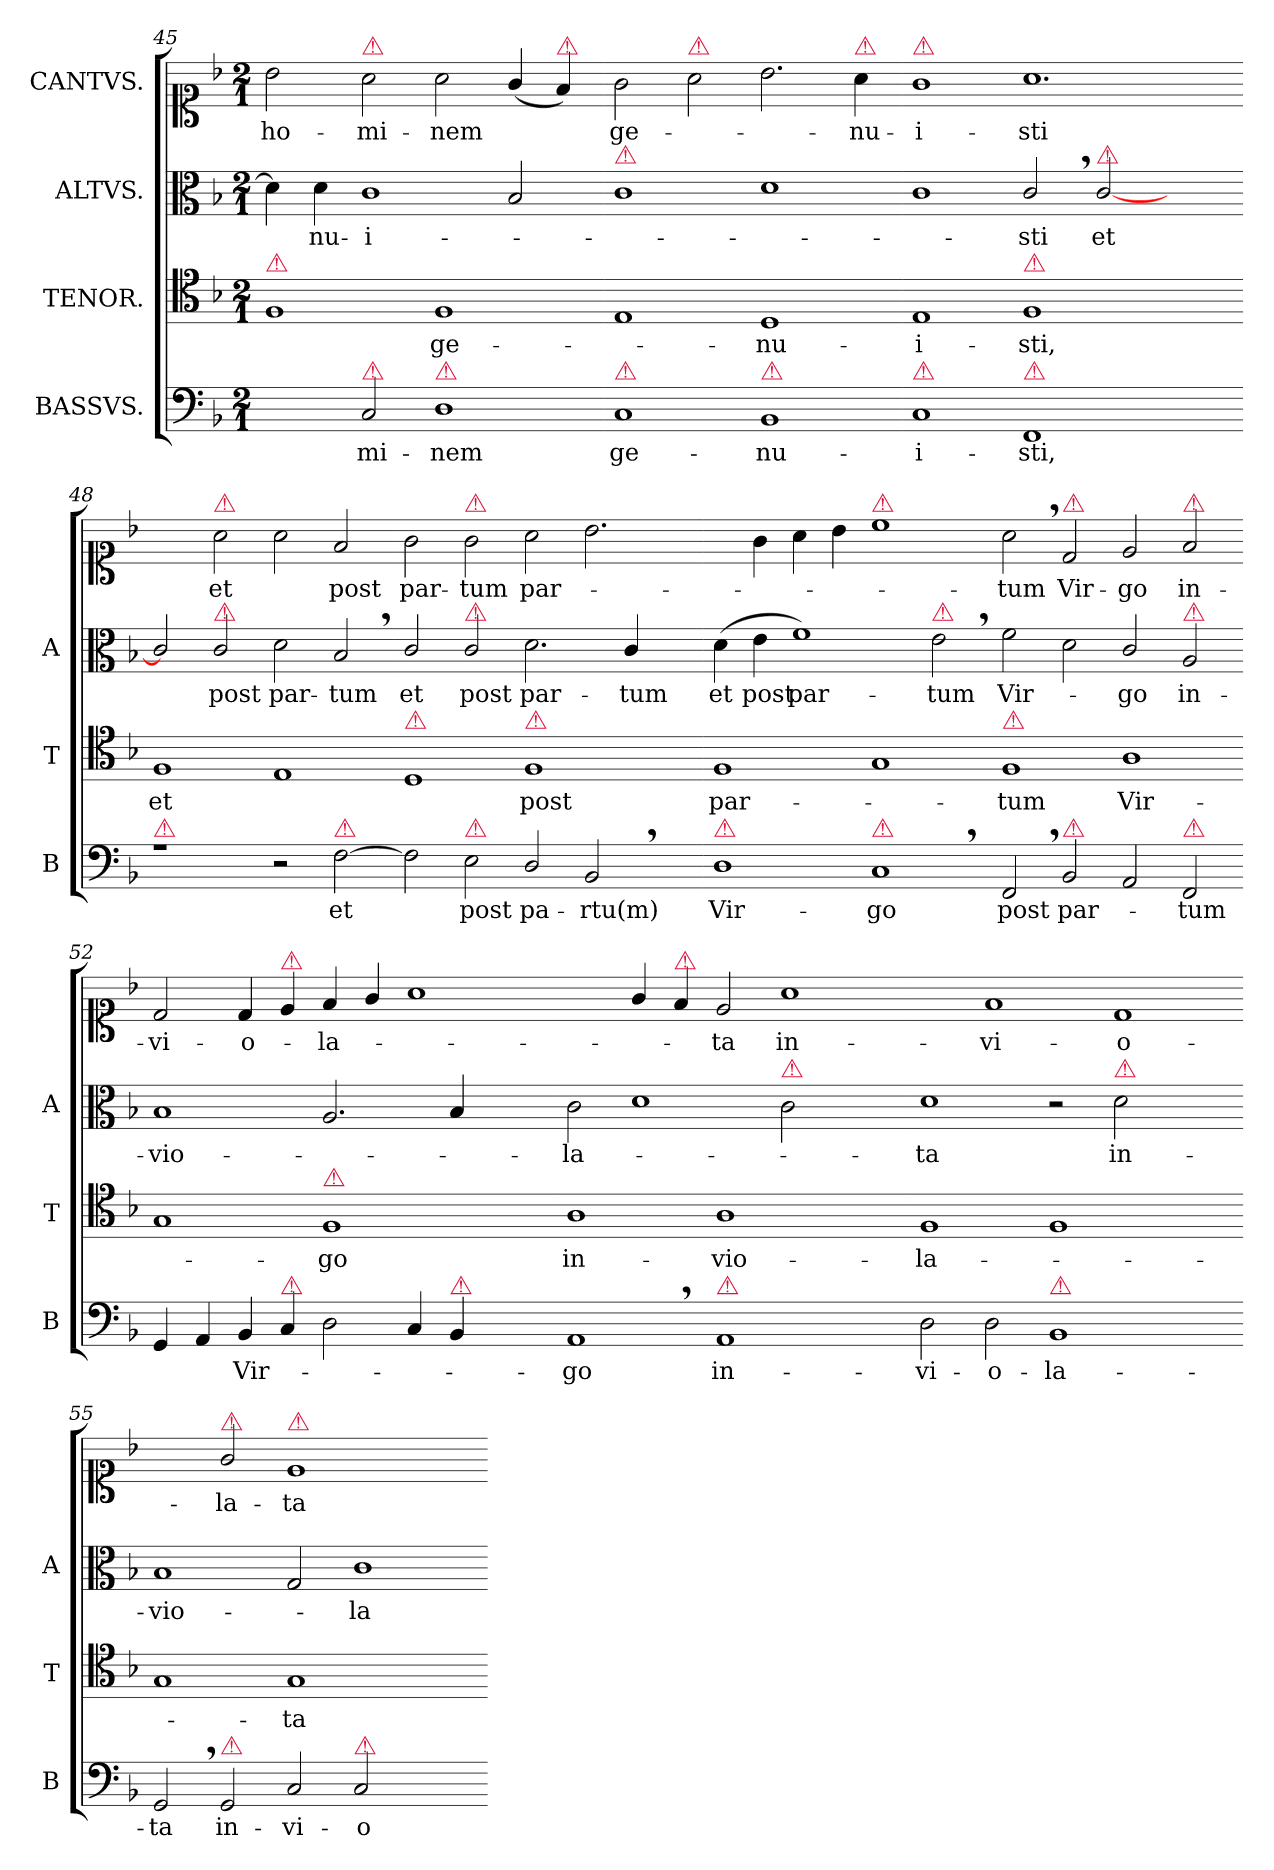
**kern	**text	**kern	**text	**kern	**text	**kern	**text
*part4	*part4	*part3	*part3	*part2	*part2	*part1	*part1
*staff4	*staff4	*staff3	*staff3	*staff2	*staff2	*staff1	*staff1
*I"BASSVS.	*	*I"TENOR.	*	*I"ALTVS.	*	*I"CANTVS.	*
*I'B	*	*I'T	*	*I'A	*	*	*
*clefF4	*	*clefC4	*	*clefC3	*	*clefC1	*
*k[b-]	*	*k[b-]	*	*k[b-]	*	*k[b-]	*
*M2/1	*	*M2/1	*	*M2/1	*	*M2/1	*
=45	=45	=45	=45	=45	=45	=45	=45
!	!	!LO:TX:a:color=crimson:t=⚠	!	!	!	!	!
2ryy	.	1F	.	4d!\]	.	2b-\	ho-
.	.	.	.	4d\	-nu-	.	.
!	!	!	!	!	!	!LO:TX:a:color=crimson:t=⚠	!
!LO:TX:a:color=crimson:t=⚠	!	!	!	!	!	!	!
2C/	-mi-	.	.	1c	-i-	2a\	-mi-
!LO:TX:a:color=crimson:t=⚠	!	!	!	!	!	!	!
1D	-nem	1F	ge-	.	.	2a\	-nem
.	.	.	.	2B-/	.	(<4g/	.
!	!	!	!	!	!	!LO:TX:a:color=crimson:t=⚠	!
.	.	.	.	.	.	4f/)	.
=46-	=46-	=46-	=46-	=46-	=46-	=46-	=46-
!	!	!	!	!LO:TX:a:color=crimson:t=⚠	!	!	!
!LO:TX:a:color=crimson:t=⚠	!	!	!	!	!	!	!
1C	ge-	1E	.	1c	.	2g\	ge-
!	!	!	!	!	!	!LO:TX:a:color=crimson:t=⚠	!
.	.	.	.	.	.	2a\	.
!LO:TX:a:color=crimson:t=⚠	!	!	!	!	!	!	!
1BB-	-nu-	1D	-nu-	1d	.	2.b-\	.
!	!	!	!	!	!	!LO:TX:a:color=crimson:t=⚠	!
.	.	.	.	.	.	4a\	-nu-
=47-	=47-	=47-	=47-	=47-	=47-	=47-	=47-
!	!	!	!	!	!	!LO:TX:a:color=crimson:t=⚠	!
!LO:TX:a:color=crimson:t=⚠	!	!	!	!	!	!	!
1C	-i-	1E	-i-	1c	.	1g	-i-
!	!	!LO:TX:a:color=crimson:t=⚠	!	!	!	!	!
!LO:TX:a:color=crimson:t=⚠	!	!	!	!	!	!	!
1FF	-sti,	1F	-sti,	2c,/	-sti	1.a	-sti
!	!	!	!	!LO:TX:a:color=crimson:t=⚠	!	!	!
.	.	.	.	[2c/	et	.	.
2ryy	.	2ryy	.	2ryy	.	.	.
=48-	=48-	=48-	=48-	=48-	=48-	=48-	=48-
!LO:TX:a:color=crimson:t=⚠	!	!	!	!	!	!	!
1rA	.	1F	et	2c/]	.	2ryy	.
!	!	!	!	!	!	!LO:TX:a:color=crimson:t=⚠	!
!	!	!	!	!LO:TX:a:color=crimson:t=⚠	!	!	!
.	.	.	.	2c/	post	2a\	et
2r	.	1E	.	2d\	par-	2a\	.
!LO:TX:a:color=crimson:t=⚠	!	!	!	!	!	!	!
[2F\	et	.	.	2B-,/	-tum	2f/	post
=49-	=49-	=49-	=49-	=49-	=49-	=49-	=49-
!	!	!LO:TX:a:color=crimson:t=⚠	!	!	!	!	!
!	!	!	!	!	!LO:LY:i	!	!
2F\]	.	1D	.	2c/	et	2g\	par-
!	!	!	!	!	!	!LO:TX:a:color=crimson:t=⚠	!
!	!	!	!	!LO:TX:a:color=crimson:t=⚠	!	!	!
!LO:TX:a:color=crimson:t=⚠	!	!	!	!	!	!	!
!	!	!	!	!	!LO:LY:i	!	!
2E\	post	.	.	2c/	post	2g\	-tum
!	!	!LO:TX:a:color=crimson:t=⚠	!	!	!	!	!
!	!	!	!	!	!LO:LY:i	!	!
2D/	pa-	1F	post	2.d\	par-	2a\	par-
2BB-,/	-rtu(m)	.	.	.	.	2.b-\	.
!	!	!	!	!	!LO:LY:i	!	!
.	.	.	.	4c/	-tum	.	.
4ryy	.	4ryy	.	4ryy	.	.	.
=50-	=50-	=50-	=50-	=50-	=50-	=50-	=50-
!LO:TX:a:color=crimson:t=⚠	!	!	!	!	!	!	!
!	!	!	!	!	!LO:LY:i	!	!
1D	Vir-	1F	par-	(>4d\	et	4ryy	.
!	!	!	!	!	!LO:LY:i	!	!
.	.	.	.	4e\	post	4g\	.
!	!	!	!	!	!LO:LY:i	!	!
.	.	.	.	1f)	par-	4a\	.
.	.	.	.	.	.	4b-\	.
!	!	!	!	!	!	!LO:TX:a:color=crimson:t=⚠	!
!LO:TX:a:color=crimson:t=⚠	!	!	!	!	!	!	!
1C,	-go	1G	.	.	.	1cc	.
!	!	!	!	!LO:TX:a:color=crimson:t=⚠	!	!	!
!	!	!	!	!	!LO:LY:i	!	!
.	.	.	.	2e,\	-tum	.	.
=51-	=51-	=51-	=51-	=51-	=51-	=51-	=51-
!	!	!LO:TX:a:color=crimson:t=⚠	!	!	!	!	!
2FF,/	post	1F	-tum	2f\	Vir-	2a,\	tum
!	!	!	!	!	!	!LO:TX:a:color=crimson:t=⚠	!
!LO:TX:a:color=crimson:t=⚠	!	!	!	!	!	!	!
2BB-/	par-	.	.	2d\	.	2d/	Vir-
2AA/	.	1A	Vir-	2c/	-go	2e/	-go
!	!	!	!	!	!	!LO:TX:a:color=crimson:t=⚠	!
!	!	!	!	!LO:TX:a:color=crimson:t=⚠	!	!	!
!LO:TX:a:color=crimson:t=⚠	!	!	!	!	!	!	!
2FF/	-tum	.	.	2A/	in-	2f/	in-
=52-	=52-	=52-	=52-	=52-	=52-	=52-	=52-
4GG/	.	1G	.	1B-	-vio-	2d/	-vi-
4AA/	.	.	.	.	.	.	.
4BB-/	Vir-	.	.	.	.	4d/	-o-
!	!	!	!	!	!	!LO:TX:a:color=crimson:t=⚠	!
!LO:TX:a:color=crimson:t=⚠	!	!	!	!	!	!	!
4C/	.	.	.	.	.	4e/	.
!	!	!LO:TX:a:color=crimson:t=⚠	!	!	!	!	!
2D\	.	1F	-go	2.A/	.	4f/	-la-
.	.	.	.	.	.	4g/	.
4C/	.	.	.	.	.	1a\	.
!LO:TX:a:color=crimson:t=⚠	!	!	!	!	!	!	!
4BB-/	.	.	.	4B-/	.	.	.
2ryy	.	2ryy	.	2ryy	.	.	.
=53-	=53-	=53-	=53-	=53-	=53-	=53-	=53-
1AA,	-go	1A	in-	2c\	-la-	2ryy	.
.	.	.	.	1d	.	4g/	.
!	!	!	!	!	!	!LO:TX:a:color=crimson:t=⚠	!
.	.	.	.	.	.	4f/	.
!LO:TX:a:color=crimson:t=⚠	!	!	!	!	!	!	!
1AA	in-	1A	-vio-	.	.	2e/	-ta
!	!	!	!	!LO:TX:a:color=crimson:t=⚠	!	!	!
.	.	.	.	2c\	.	1a\	in-
2ryy	.	2ryy	.	2ryy	.	.	.
=54-	=54-	=54-	=54-	=54-	=54-	=54-	=54-
2D\	-vi-	1F	-la-	1d	-ta	2ryy	.
2D\	-o-	.	.	.	.	1f	-vi-
!LO:TX:a:color=crimson:t=⚠	!	!	!	!	!	!	!
1BB-	-la-	1F	.	2r	.	.	.
!	!	!	!	!LO:TX:a:color=crimson:t=⚠	!	!	!
.	.	.	.	2d\	in-	1d/	-o-
2ryy	.	2ryy	.	2ryy	.	.	.
=55-	=55-	=55-	=55-	=55-	=55-	=55-	=55-
2GG,/	-ta	1G	.	1B-	-vio-	2ryy	.
!	!	!	!	!	!	!LO:TX:a:color=crimson:t=⚠	!
!LO:TX:a:color=crimson:t=⚠	!	!	!	!	!	!	!
2GG/	in-	.	.	.	.	2g/	-la-
!	!	!	!	!	!	!LO:TX:a:color=crimson:t=⚠	!
2C/	-vi-	1G	-ta	2G/	.	1e	-ta
!LO:TX:a:color=crimson:t=⚠	!	!	!	!	!	!	!
2C/	-o-	.	.	1c\	-la-	.	.
2ryy	.	2ryy	.	.	.	2ryy	.
=-	=-	=-	=-	=-	=-	=-	=-
*-	*-	*-	*-	*-	*-	*-	*-
